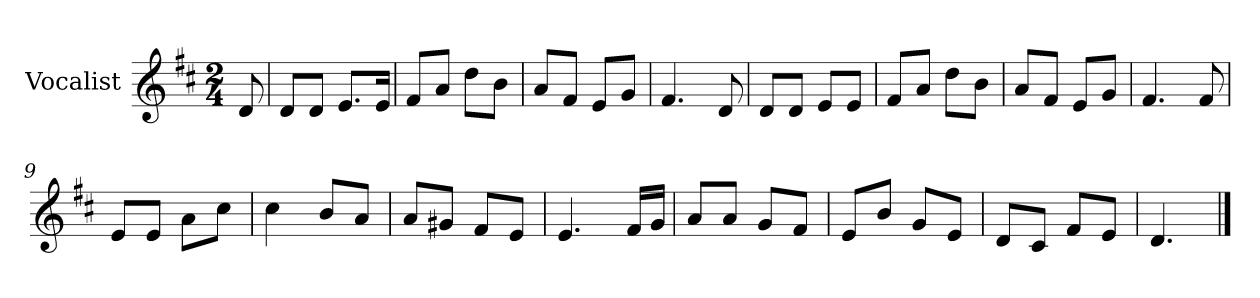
**kern
*part1
*staff1
*I"Vocalist
*k[f#c#]
*D:
*M2/4
=
8d
=1
8dL
8dJ
8.eL
16eJk
=2
8f#L
8aJ
8ddL
8bJ
=3
8aL
8f#J
8eL
8gJ
=4
4.f#
8d
=5
8dL
8dJ
8eL
8eJ
=6
8f#L
8aJ
8ddL
8bJ
=7
8aL
8f#J
8eL
8gJ
=8
4.f#
8f#
=9
8eL
8eJ
8aL
8cc#J
=10
4cc#
8bL
8aJ
=11
8aL
8g#XJ
8f#L
8eJ
=12
4.e
16f#LL
16gJJ
=13
8aL
8aJ
8gL
8f#J
=14
8eL
8bJ
8gL
8eJ
=15
8dL
8c#J
8f#L
8eJ
=16
4.d
==
*-
